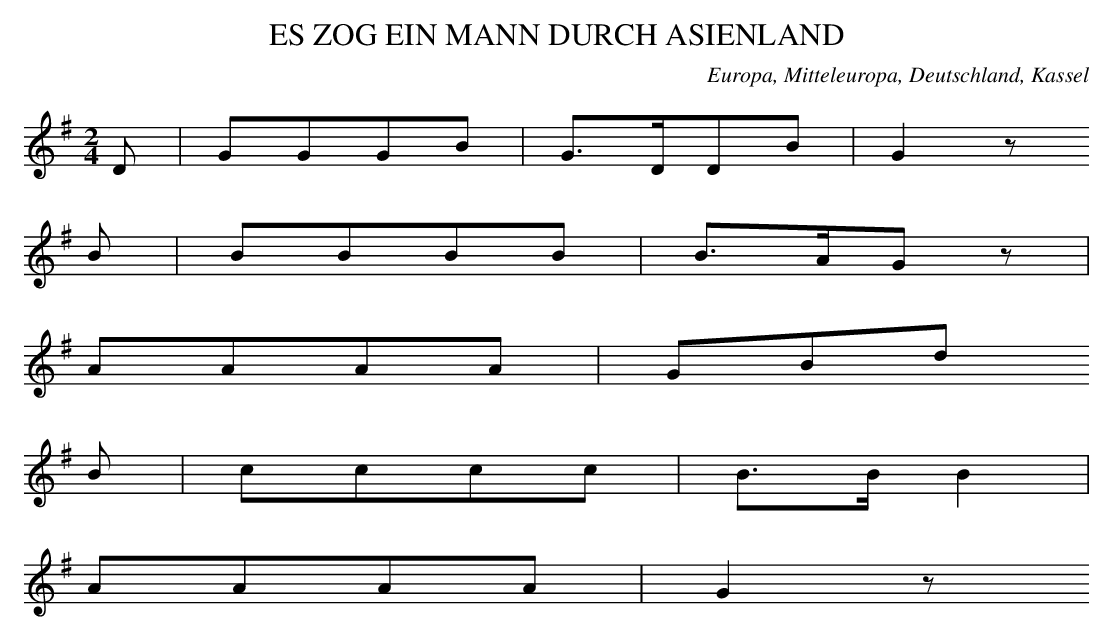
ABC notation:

X:1
T: ES ZOG EIN MANN DURCH ASIENLAND
O: Europa, Mitteleuropa, Deutschland, Kassel
M: 2/4
L: 1/16
K: G
D2 | G2G2G2B2 | G3DD2B2 | G4z2
B2 | B2B2B2B2 | B3AG2z2 |
A2A2A2A2 | G2B2d2
B2 | c2c2c2c2 | B3BB4 |
A2A2A2A2 | G4z2
